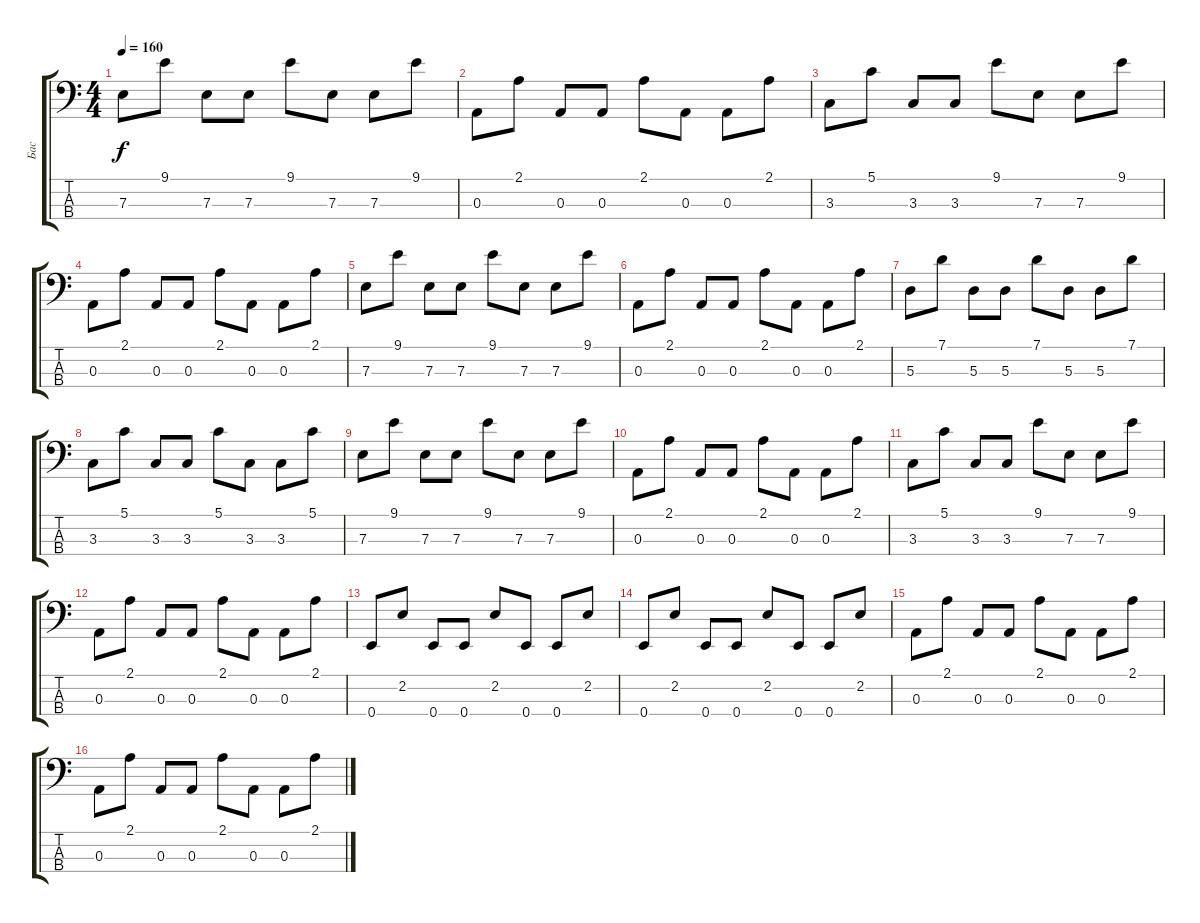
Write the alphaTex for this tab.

\track ("Бас" "Бас") {instrument synthbass1}
\staff {score tabs}
\tuning (G2 D2 A1 E1) {hide}
\ts (4 4)
\tempo 160
\clef f4
\ks c
7.3.8{dy f} 9.1.8 7.3.8 7.3.8 9.1.8 7.3.8 7.3.8 9.1.8 |
0.3.8 2.1.8 0.3.8 0.3.8 2.1.8 0.3.8 0.3.8 2.1.8 |
3.3.8 5.1.8 3.3.8 3.3.8 9.1.8 7.3.8 7.3.8 9.1.8 |
0.3.8 2.1.8 0.3.8 0.3.8 2.1.8 0.3.8 0.3.8 2.1.8 |
7.3.8 9.1.8 7.3.8 7.3.8 9.1.8 7.3.8 7.3.8 9.1.8 |
0.3.8 2.1.8 0.3.8 0.3.8 2.1.8 0.3.8 0.3.8 2.1.8 |
5.3.8 7.1.8 5.3.8 5.3.8 7.1.8 5.3.8 5.3.8 7.1.8 |
3.3.8 5.1.8 3.3.8 3.3.8 5.1.8 3.3.8 3.3.8 5.1.8 |
7.3.8 9.1.8 7.3.8 7.3.8 9.1.8 7.3.8 7.3.8 9.1.8 |
0.3.8 2.1.8 0.3.8 0.3.8 2.1.8 0.3.8 0.3.8 2.1.8 |
3.3.8 5.1.8 3.3.8 3.3.8 9.1.8 7.3.8 7.3.8 9.1.8 |
0.3.8 2.1.8 0.3.8 0.3.8 2.1.8 0.3.8 0.3.8 2.1.8 |
0.4.8 2.2.8 0.4.8 0.4.8 2.2.8 0.4.8 0.4.8 2.2.8 |
0.4.8 2.2.8 0.4.8 0.4.8 2.2.8 0.4.8 0.4.8 2.2.8 |
0.3.8 2.1.8 0.3.8 0.3.8 2.1.8 0.3.8 0.3.8 2.1.8 |
0.3.8 2.1.8 0.3.8 0.3.8 2.1.8 0.3.8 0.3.8 2.1.8
